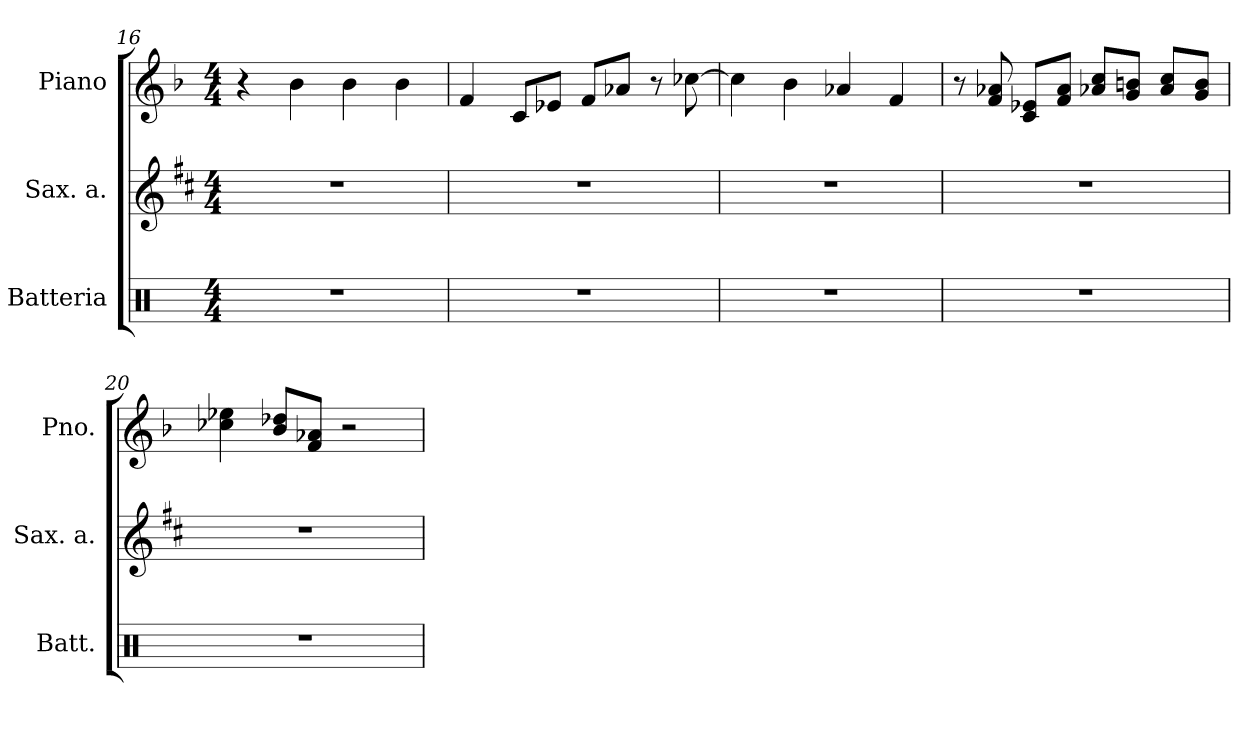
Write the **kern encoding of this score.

**kern	**kern	**kern
*part3	*part2	*part1
*staff3	*staff2	*staff1
*I"Batteria	*I"Sax. a.	*I"Piano
*I'Batt.	*I'Sax. a.	*I'Pno.
*clefX	*clefG2	*clefG2
*	*ITrd5c9	*
*k[]	*k[b-]	*k[b-]
*M4/4	*M4/4	*M4/4
=16	=16	=16
1r	1r	4r
.	.	4b-\
.	.	4b-\
.	.	4b-\
=17	=17	=17
1r	1r	4f/
.	.	8c/L
.	.	8e-X/J
.	.	8f/L
.	.	8a-X/J
.	.	8r
.	.	[8cc-X\
=18	=18	=18
1r	1r	4cc-\]
.	.	4b-\
.	.	4a-X/
.	.	4f/
=19	=19	=19
1r	1r	8r
.	.	8f/ 8a-X/
.	.	8c/ 8e-X/L
.	.	8f/ 8a-/J
.	.	8a-X/ 8cc/L
.	.	8g/ 8bn/J
.	.	8a-/ 8cc/L
.	.	8g/ 8b/J
=20	=20	=20
1r	1r	4cc-X\ 4ee-X\
.	.	8b-/ 8dd-X/L
.	.	8f/ 8a-X/J
.	.	2r
=	=	=
*-	*-	*-
